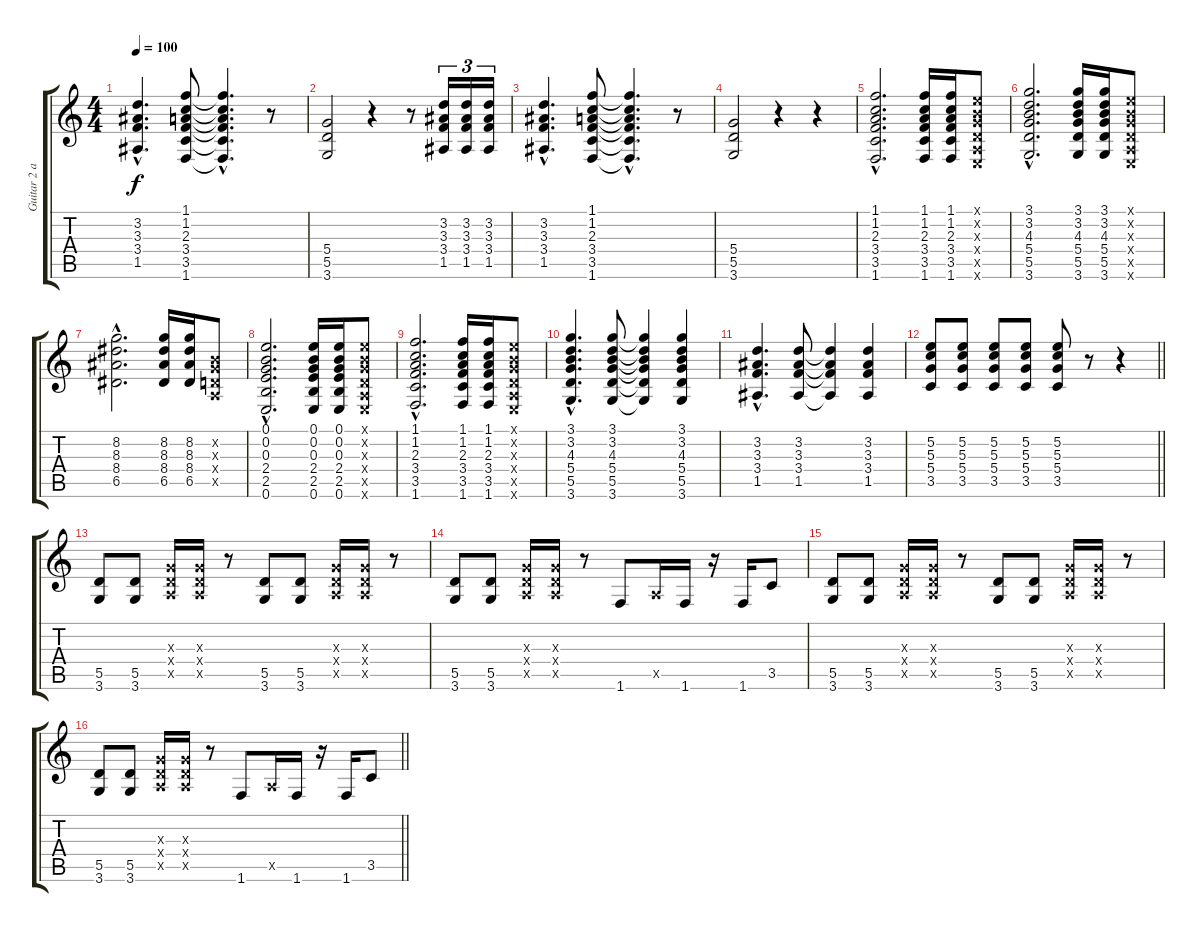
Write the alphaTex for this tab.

\track ("Guitar 2 and 4" "Guitar 2 a") {instrument acousticguitarnylon}
\staff {score tabs}
\tuning (E4 B3 G3 D3 A2 E2) {hide}
\ts (4 4)
\tempo 100
\clef g2
\ks c
(3.2{hac} 3.3{hac} 3.4{hac} 1.5{hac}).4{d dy f} (1.1 1.2 2.3 3.4 3.5 1.6).8 (1.1{hac t} 1.2{hac t} 2.3{hac t} 3.4{hac t} 3.5{hac t} 1.6{hac t}).4{d} r.8 |
(5.4 5.5 3.6).2 r.4 r.8 (3.2 3.3 3.4 1.5).16{tu (3 2)} (3.2 3.3 3.4 1.5).16{tu (3 2)} (3.2 3.3 3.4 1.5).16{tu (3 2)} |
(3.2{hac} 3.3{hac} 3.4{hac} 1.5{hac}).4{d} (1.1 1.2 2.3 3.4 3.5 1.6).8 (1.1{hac t} 1.2{hac t} 2.3{hac t} 3.4{hac t} 3.5{hac t} 1.6{hac t}).4{d} r.8 |
(5.4 5.5 3.6).2 r.4 r.4 |
(1.1{hac} 1.2{hac} 2.3{hac} 3.4{hac} 3.5{hac} 1.6{hac}).2{d} (1.1 1.2 2.3 3.4 3.5 1.6).16 (1.1 1.2 2.3 3.4 3.5 1.6).16 (0.1{x} 0.2{x} 0.3{x} 0.4{x} 0.5{x} 0.6{x}).8 |
(3.1{hac} 3.2{hac} 4.3{hac} 5.4{hac} 5.5{hac} 3.6{hac}).2{d} (3.1 3.2 4.3 5.4 5.5 3.6).16 (3.1 3.2 4.3 5.4 5.5 3.6).16 (0.1{x} 0.2{x} 0.3{x} 0.4{x} 0.5{x} 0.6{x}).8 |
(8.2{hac} 8.3{hac} 8.4{hac} 6.5{hac}).2{d} (8.2 8.3 8.4 6.5).16 (8.2 8.3 8.4 6.5).16 (0.2{x} 0.3{x} 0.4{x} 0.5{x}).8 |
(0.1{hac} 0.2{hac} 0.3{hac} 2.4{hac} 2.5{hac} 0.6{hac}).2{d} (0.1 0.2 0.3 2.4 2.5 0.6).16 (0.1 0.2 0.3 2.4 2.5 0.6).16 (0.1{x} 0.2{x} 0.3{x} 0.4{x} 0.5{x} 0.6{x}).8 |
(1.1{hac} 1.2{hac} 2.3{hac} 3.4{hac} 3.5{hac} 1.6{hac}).2{d} (1.1 1.2 2.3 3.4 3.5 1.6).16 (1.1 1.2 2.3 3.4 3.5 1.6).16 (0.1{x} 0.2{x} 0.3{x} 0.4{x} 0.5{x} 0.6{x}).8 |
(3.1{hac} 3.2{hac} 4.3{hac} 5.4{hac} 5.5{hac} 3.6{hac}).4{d} (3.1 3.2 4.3 5.4 5.5 3.6).8 (3.1{t} 3.2{t} 4.3{t} 5.4{t} 5.5{t} 3.6{t}).4 (3.1 3.2 4.3 5.4 5.5 3.6).4 |
(3.2{hac} 3.3{hac} 3.4{hac} 1.5{hac}).4{d} (3.2 3.3 3.4 1.5).8 (3.2{t} 3.3{t} 3.4{t} 1.5{t}).4 (3.2 3.3 3.4 1.5).4 |
\barLineRight lightlight
(5.2 5.3 5.4 3.5).8 (5.2 5.3 5.4 3.5).8 (5.2 5.3 5.4 3.5).8 (5.2 5.3 5.4 3.5).8 (5.2 5.3 5.4 3.5).8 r.8 r.4 |
(5.5 3.6).8 (5.5 3.6).8 (0.3{x} 0.4{x} 0.5{x}).16 (0.3{x} 0.4{x} 0.5{x}).16 r.8 (5.5 3.6).8 (5.5 3.6).8 (0.3{x} 0.4{x} 0.5{x}).16 (0.3{x} 0.4{x} 0.5{x}).16 r.8 |
(5.5 3.6).8 (5.5 3.6).8 (0.3{x} 0.4{x} 0.5{x}).16 (0.3{x} 0.4{x} 0.5{x}).16 r.8 1.6.8 0.5{x}.16 1.6.16 r.16 1.6.16 3.5.8 |
(5.5 3.6).8 (5.5 3.6).8 (0.3{x} 0.4{x} 0.5{x}).16 (0.3{x} 0.4{x} 0.5{x}).16 r.8 (5.5 3.6).8 (5.5 3.6).8 (0.3{x} 0.4{x} 0.5{x}).16 (0.3{x} 0.4{x} 0.5{x}).16 r.8 |
\barLineRight lightlight
(5.5 3.6).8 (5.5 3.6).8 (0.3{x} 0.4{x} 0.5{x}).16 (0.3{x} 0.4{x} 0.5{x}).16 r.8 1.6.8 0.5{x}.16 1.6.16 r.16 1.6.16 3.5.8
